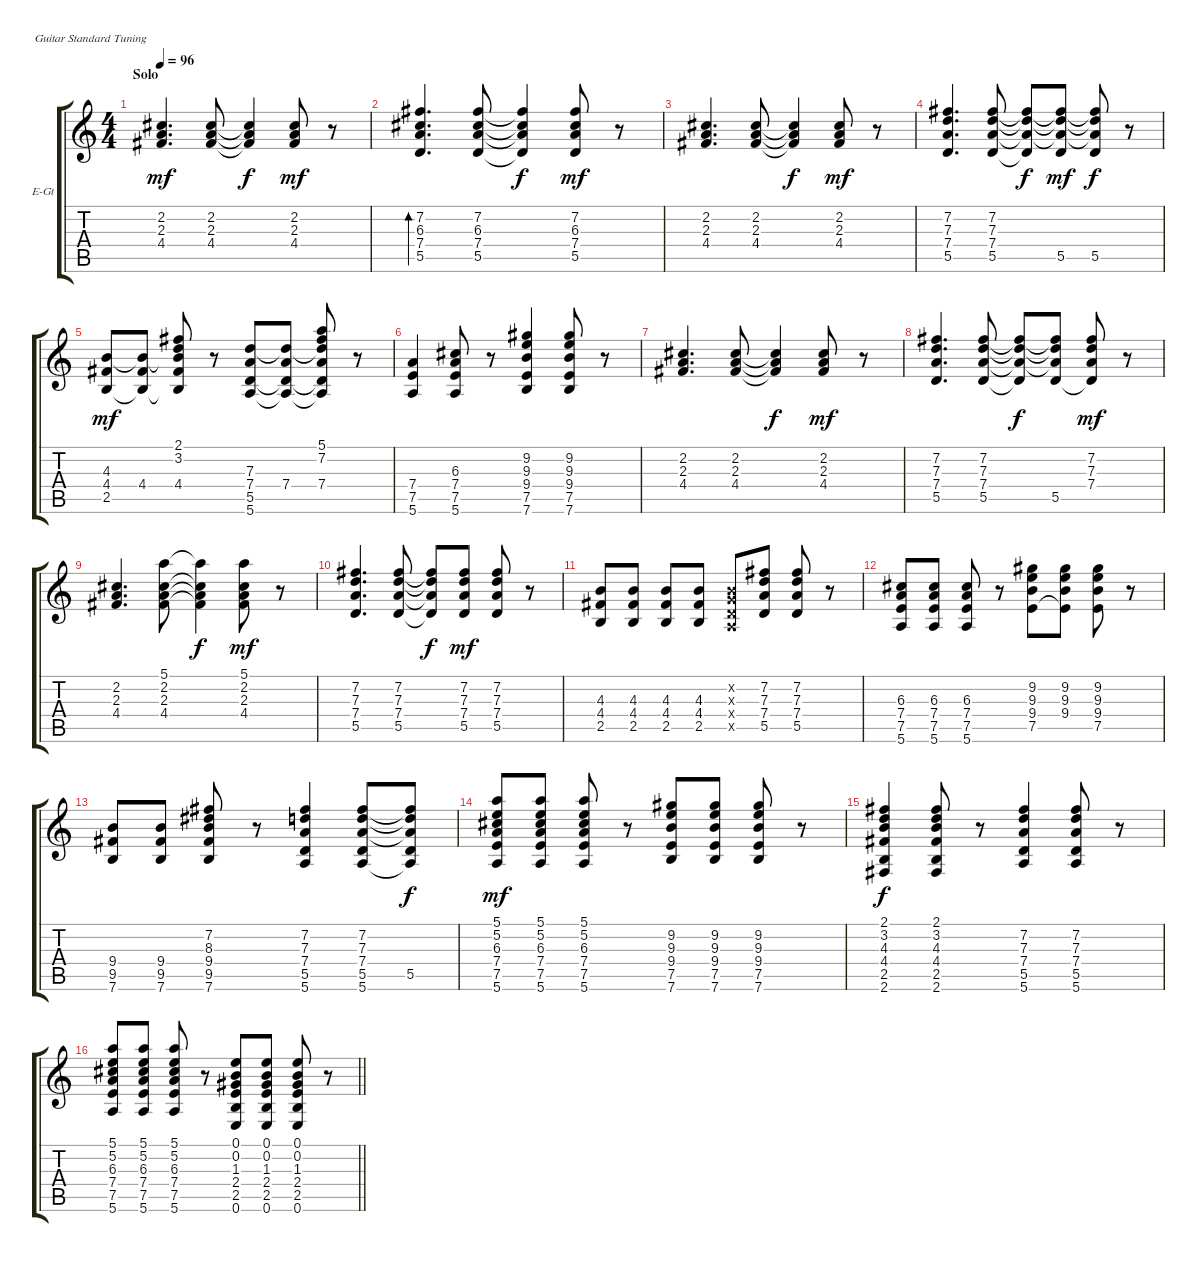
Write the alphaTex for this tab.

\bracketExtendMode groupsimilarinstruments
\firstSystemTrackNameOrientation horizontal
\otherSystemsTrackNameOrientation horizontal
\track ("Gtr 1" "E-Gt") {instrument electricguitarclean}
\staff {score tabs}
\tuning (E4 B3 G3 D3 A2 E2)
\ts (4 4)
\section ("" "Solo")
\tempo 96
\clef g2
\ks c
(2.2 2.3 4.4).4{d dy mf} (2.2 2.3 4.4).8 (2.2{t} 2.3{t} 4.4{t}).4{dy f} (2.2 2.3 4.4).8{dy mf} r.8 |
(7.2 6.3 7.4 5.5).4{d bd 60} (7.2 6.3 7.4 5.5).8 (7.2{t} 6.3{t} 7.4{t} 5.5{t}).4{dy f} (7.2 6.3 7.4 5.5).8{dy mf} r.8 |
(2.2 2.3 4.4).4{d} (2.2 2.3 4.4).8 (2.2{t} 2.3{t} 4.4{t}).4{dy f} (2.2 2.3 4.4).8{dy mf} r.8 |
(7.2 7.3 7.4 5.5).4{d} (7.2 7.3 7.4 5.5).8 (7.2{t} 7.3{t} 7.4{t} 5.5{t}).8{dy f} (5.5 7.2{t} 7.3{t} 7.4{t}).8{dy mf} (7.2{t} 7.3{t} 7.4{t} 5.5).8{dy f} r.8 |
(4.3 4.4 2.5).8{dy mf} (4.4 4.3{t} 2.5{t}).8 (2.1 3.2 4.3{t} 4.4 2.5{t}).8 r.8 (7.3 7.4 5.5 5.6).8 (7.4 7.3{t} 5.5{t} 5.6{t}).8 (5.1 7.2 7.3{t} 7.4 5.5{t} 5.6{t}).8 r.8 |
(7.4 7.5 5.6).4 (6.3 7.4 7.5 5.6).8 r.8 (9.2 9.3 9.4 7.5 7.6).4 (9.2 9.3 9.4 7.5 7.6).8 r.8 |
(2.2 2.3 4.4).4{d} (2.2 2.3 4.4).8 (2.2{t} 2.3{t} 4.4{t}).4{dy f} (2.2 2.3 4.4).8{dy mf} r.8 |
(7.2 7.3 7.4 5.5).4{d} (7.2 7.3 7.4 5.5).8 (7.2{t} 7.3{t} 7.4{t} 5.5{t}).8{dy f} (7.2{t} 7.3{t} 7.4{t} 5.5).8 (7.2 7.3 7.4 5.5{t}).8{dy mf} r.8 |
(2.2 2.3 4.4).4{d} (5.1 2.2 2.3 4.4).8 (5.1{t} 2.2{t} 2.3{t} 4.4{t}).4{dy f} (5.1 2.2 2.3 4.4).8{dy mf} r.8 |
(7.2 7.3 7.4 5.5).4{d} (7.2 7.3 7.4 5.5).8 (7.2{t} 7.3{t} 7.4{t} 5.5{t}).8{dy f} (7.2 7.3 7.4 5.5).8{dy mf} (7.2 7.3 7.4 5.5).8 r.8 |
(4.3 4.4 2.5).8 (4.3 4.4 2.5).8 (4.3 4.4 2.5).8 (4.3 4.4 2.5).8 (0.2{x} 0.3{x} 0.4{x} 0.5{x}).8 (7.2 7.3 7.4 5.5).8 (7.2 7.3 7.4 5.5).8 r.8 |
(6.3 7.4 7.5 5.6).8 (6.3 7.4 7.5 5.6).8 (6.3 7.4 7.5 5.6).8 r.8 (9.2 9.3 9.4 7.5).8 (9.2 9.3 9.4 7.5{t}).8 (9.2 9.3 9.4 7.5).8 r.8 |
(9.4 9.5 7.6).8 (9.4 9.5 7.6).8 (7.2 8.3 9.4 9.5 7.6).8 r.8 (7.2 7.3 7.4 5.5 5.6).4 (7.2 7.3 7.4 5.5 5.6).8 (7.2{t} 7.3{t} 7.4{t} 5.5 5.6{t}).8{dy f} |
(5.1 5.2 6.3 7.4 7.5 5.6).8{dy mf} (5.1 5.2 6.3 7.4 7.5 5.6).8 (5.1 5.2 6.3 7.4 7.5 5.6).8 r.8 (9.2 9.3 9.4 7.5 7.6).8 (9.2 9.3 9.4 7.5 7.6).8 (9.2 9.3 9.4 7.5 7.6).8 r.8 |
(2.1 3.2 4.3 4.4 2.5 2.6).4{dy f} (2.1 3.2 4.3 4.4 2.5 2.6).8 r.8 (7.2 7.3 7.4 5.5 5.6).4 (7.2 7.3 7.4 5.5 5.6).8 r.8 |
\barLineRight lightlight
(5.1 5.2 6.3 7.4 7.5 5.6).8 (5.1 5.2 6.3 7.4 7.5 5.6).8 (5.1 5.2 6.3 7.4 7.5 5.6).8 r.8 (0.1 0.2 1.3 2.4 2.5 0.6).8 (0.1 0.2 1.3 2.4 2.5 0.6).8 (0.1 0.2 1.3 2.4 2.5 0.6).8 r.8
